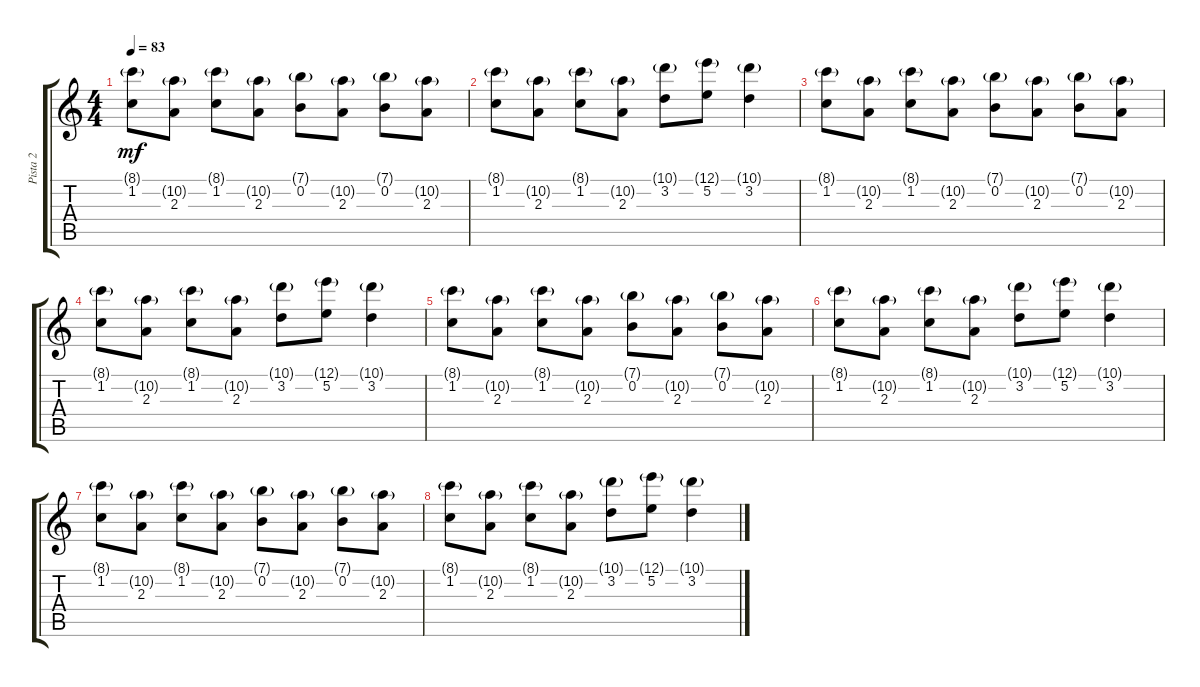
\track ("Pista 2" "Pista 2") {instrument electricguitarjazz}
\staff {score tabs}
\tuning (E4 B3 G3 D3 A2 D2) {hide}
\ts (4 4)
\tempo 83
\clef g2
\ks c
(8.1{g} 1.2).8{dy mf} (10.2{g} 2.3).8 (8.1{g} 1.2).8 (10.2{g} 2.3).8 (7.1{g} 0.2).8 (10.2{g} 2.3).8 (7.1{g} 0.2).8 (10.2{g} 2.3).8 |
(8.1{g} 1.2).8{volume 6} (10.2{g} 2.3).8 (8.1{g} 1.2).8 (10.2{g} 2.3).8 (10.1{g} 3.2).8 (12.1{g} 5.2).8 (10.1{g} 3.2).4 |
(8.1{g} 1.2).8 (10.2{g} 2.3).8 (8.1{g} 1.2).8 (10.2{g} 2.3).8 (7.1{g} 0.2).8 (10.2{g} 2.3).8 (7.1{g} 0.2).8 (10.2{g} 2.3).8 |
(8.1{g} 1.2).8 (10.2{g} 2.3).8 (8.1{g} 1.2).8 (10.2{g} 2.3).8 (10.1{g} 3.2).8 (12.1{g} 5.2).8 (10.1{g} 3.2).4 |
(8.1{g} 1.2).8 (10.2{g} 2.3).8 (8.1{g} 1.2).8 (10.2{g} 2.3).8 (7.1{g} 0.2).8 (10.2{g} 2.3).8 (7.1{g} 0.2).8 (10.2{g} 2.3).8 |
(8.1{g} 1.2).8{volume 0} (10.2{g} 2.3).8 (8.1{g} 1.2).8 (10.2{g} 2.3).8 (10.1{g} 3.2).8 (12.1{g} 5.2).8 (10.1{g} 3.2).4 |
(8.1{g} 1.2).8 (10.2{g} 2.3).8 (8.1{g} 1.2).8 (10.2{g} 2.3).8 (7.1{g} 0.2).8 (10.2{g} 2.3).8 (7.1{g} 0.2).8 (10.2{g} 2.3).8 |
(8.1{g} 1.2).8 (10.2{g} 2.3).8 (8.1{g} 1.2).8 (10.2{g} 2.3).8 (10.1{g} 3.2).8 (12.1{g} 5.2).8 (10.1{g} 3.2).4
